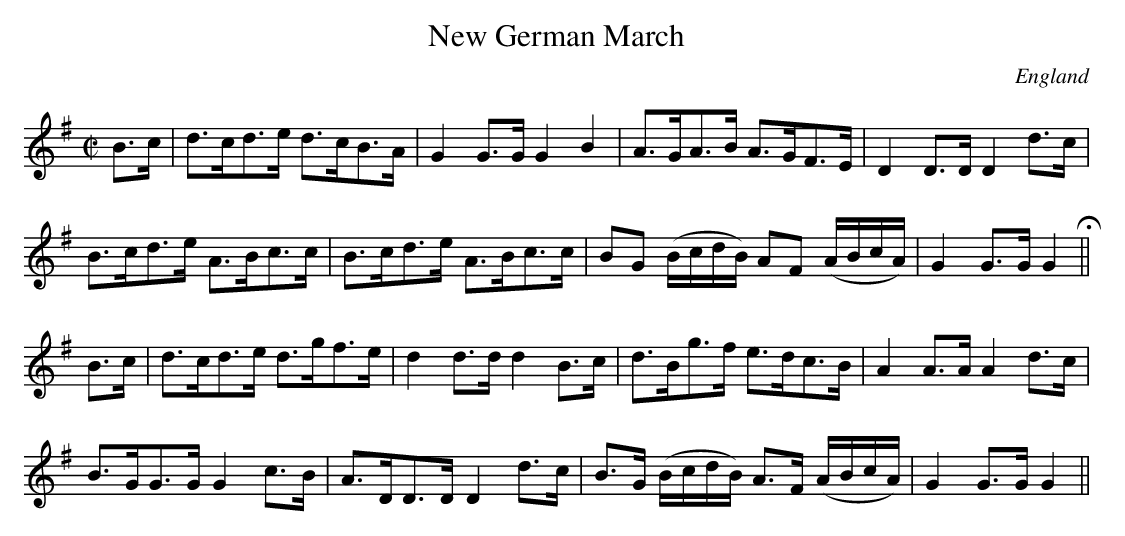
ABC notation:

X:1
T:New German March
L:1/8
M:C|
O:England
K:G
	B>c|\
d>cd>e d>cB>A | G2G>G G2B2 | A>GA>B A>GF>E | D2D>D D2d>c |
B>cd>e A>Bc>c | B>cd>e A>Bc>c | BG (B/c/d/B/) AF (A/B/c/A/) | G2G>G G2 H||
B>c |\
d>cd>e d>gf>e | d2d>d d2B>c | d>Bg>f e>dc>B | A2A>A A2d>c |
B>GG>G G2c>B | A>DD>D D2d>c | B>G (B/c/d/B/) A>F (A/B/c/A/) | G2G>G G2 ||
